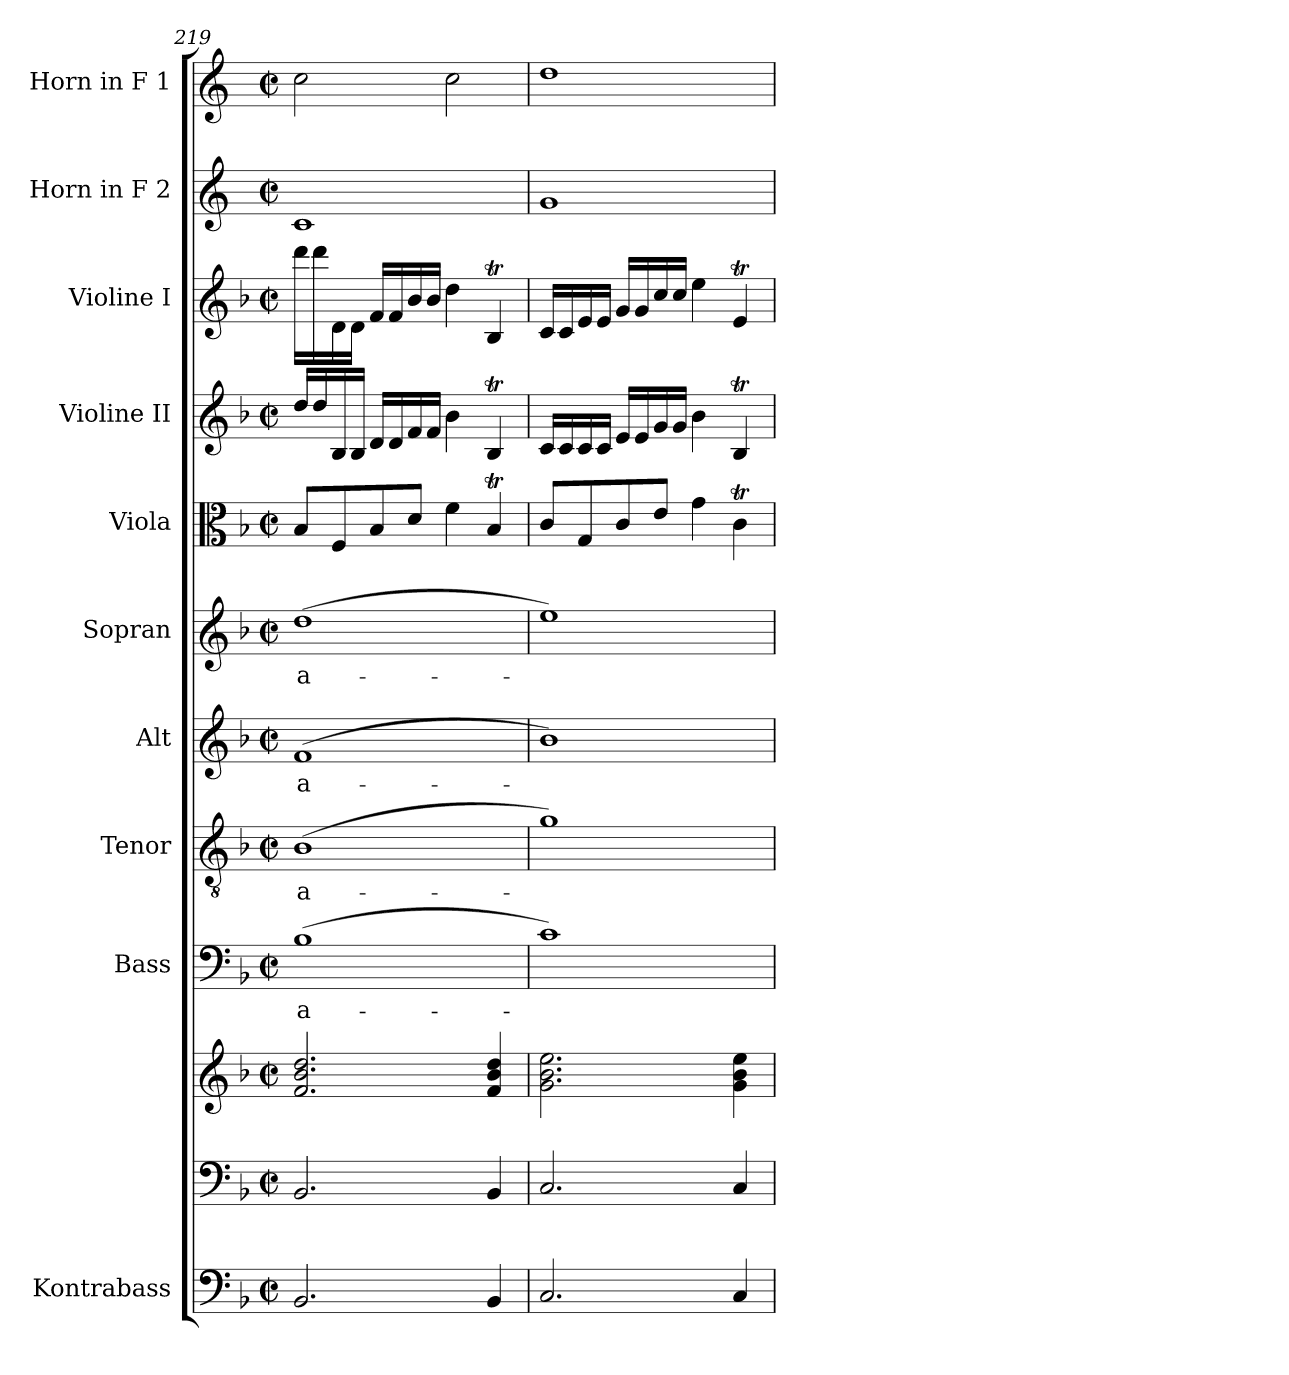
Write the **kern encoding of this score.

**kern	**kern	**kern	**kern	**text	**kern	**text	**kern	**text	**kern	**text	**kern	**kern	**kern	**kern	**kern
*part11	*part10	*part10	*part9	*part9	*part8	*part8	*part7	*part7	*part6	*part6	*part5	*part4	*part3	*part2	*part1
*staff12	*staff11	*staff10	*staff9	*staff9	*staff8	*staff8	*staff7	*staff7	*staff6	*staff6	*staff5	*staff4	*staff3	*staff2	*staff1
*I"Kontrabass	*	*	*I"Bass	*	*I"Tenor	*	*I"Alt	*	*I"Sopran	*	*I"Viola	*I"Violine II	*I"Violine I	*I"Horn in F 2	*I"Horn in F 1
*I'Kb.	*	*	*I'B	*	*I'T	*	*I'A	*	*I'S	*	*I'Vla.	*I'Vl. II	*I'Vl. I	*I'Hrn. 2	*I'Hrn. 1
!!LO:PB:g=z
*clefF4	*clefF4	*clefG2	*clefF4	*	*clefGv2	*	*clefG2	*	*clefG2	*	*clefC3	*clefG2	*clefG2	*clefG2	*clefG2
*ITrd7c12	*	*	*	*	*	*	*	*	*	*	*	*	*	*ITrd4c7	*ITrd4c7
*k[b-]	*k[b-]	*k[b-]	*k[b-]	*	*k[b-]	*	*k[b-]	*	*k[b-]	*	*k[b-]	*k[b-]	*k[b-]	*k[b-]	*k[b-]
*F:	*F:	*F:	*F:	*	*F:	*	*F:	*	*F:	*	*F:	*F:	*F:	*F:	*F:
*M2/2	*M2/2	*M2/2	*M2/2	*	*M2/2	*	*M2/2	*	*M2/2	*	*M2/2	*M2/2	*M2/2	*M2/2	*M2/2
*met(c|)	*met(c|)	*met(c|)	*met(c|)	*	*met(c|)	*	*met(c|)	*	*met(c|)	*	*met(c|)	*met(c|)	*met(c|)	*met(c|)	*met(c|)
=219	=219	=219	=219	=219	=219	=219	=219	=219	=219	=219	=219	=219	=219	=219	=219
!	!	!	!	!LO:LY:b	!	!LO:LY:b	!	!LO:LY:b	!	!LO:LY:b	!	!	!	!	!
2.BBB-/	2.BB-/	2.f/ 2.b-/ 2.dd/	(>1B-	a-	(>1B-	a-	(>1f	a-	(>1dd	a-	8B-/L	16dd/LL	16ddd\LL	1F	2f\
.	.	.	.	.	.	.	.	.	.	.	.	16dd/	16ddd\	.	.
.	.	.	.	.	.	.	.	.	.	.	8F/	16B-/	16d\	.	.
.	.	.	.	.	.	.	.	.	.	.	.	16B-/JJ	16d\JJ	.	.
.	.	.	.	.	.	.	.	.	.	.	8B-/	16d/LL	16f/LL	.	.
.	.	.	.	.	.	.	.	.	.	.	.	16d/	16f/	.	.
.	.	.	.	.	.	.	.	.	.	.	8d/J	16f/	16b-/	.	.
.	.	.	.	.	.	.	.	.	.	.	.	16f/JJ	16b-/JJ	.	.
.	.	.	.	.	.	.	.	.	.	.	4f\	4b-\	4dd\	.	2f\
4BBB-/	4BB-/	4f/ 4b-/ 4dd/	.	.	.	.	.	.	.	.	4B-T/	4B-T/	4B-T/	.	.
=220	=220	=220	=220	=220	=220	=220	=220	=220	=220	=220	=220	=220	=220	=220	=220
2.CC/	2.C/	2.g\ 2.b-\ 2.ee\	1c)	.	1g)	.	1b-)	.	1ee)	.	8c/L	16c/LL	16c/LL	1c	1g
.	.	.	.	.	.	.	.	.	.	.	.	16c/	16c/	.	.
.	.	.	.	.	.	.	.	.	.	.	8G/	16c/	16e/	.	.
.	.	.	.	.	.	.	.	.	.	.	.	16c/JJ	16e/JJ	.	.
.	.	.	.	.	.	.	.	.	.	.	8c/	16e/LL	16g/LL	.	.
.	.	.	.	.	.	.	.	.	.	.	.	16e/	16g/	.	.
.	.	.	.	.	.	.	.	.	.	.	8e/J	16g/	16cc/	.	.
.	.	.	.	.	.	.	.	.	.	.	.	16g/JJ	16cc/JJ	.	.
.	.	.	.	.	.	.	.	.	.	.	4g\	4b-\	4ee\	.	.
4CC/	4C/	4g\ 4b-\ 4ee\	.	.	.	.	.	.	.	.	4cT\	4B-T/	4et/	.	.
=	=	=	=	=	=	=	=	=	=	=	=	=	=	=	=
*-	*-	*-	*-	*-	*-	*-	*-	*-	*-	*-	*-	*-	*-	*-	*-
